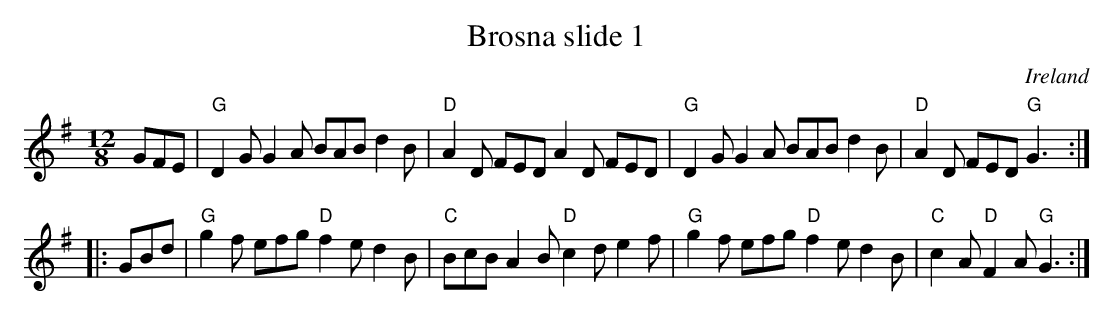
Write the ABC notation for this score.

X:1
T:Brosna slide 1
O:Ireland
M:12/8
L:1/8
K:G
GFE|\
"G"D2G G2A BAB d2B|"D"A2D FED A2D FED|\
"G"D2G G2A BAB d2B|"D"A2D FED "G"G3:|
|:GBd|\
"G"g2f efg "D"f2 e d2B|"C"BcB A2B "D"c2 d e2f|\
"G"g2f efg "D"f2e d2B|"C"c2A "D"F2A "G"G3:|
